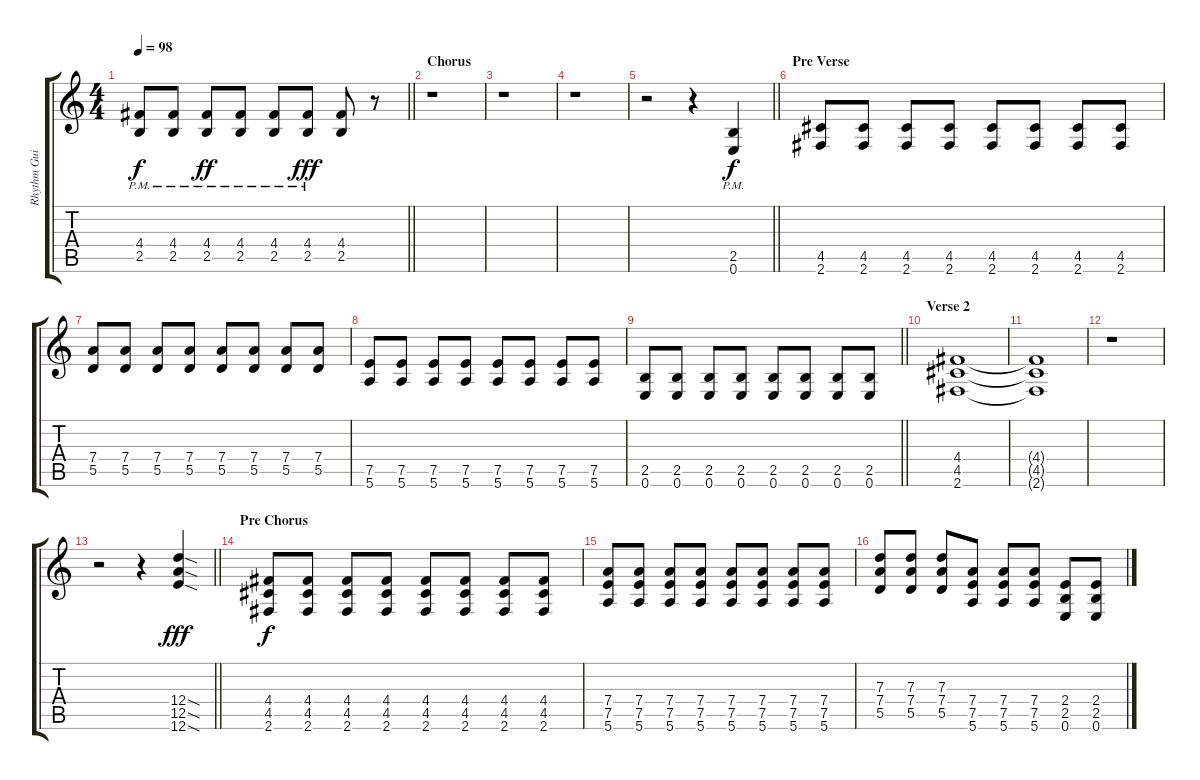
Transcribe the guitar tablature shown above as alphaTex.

\track ("Rhythm Guitar" "Rhythm Gui") {instrument overdrivenguitar}
\staff {score tabs}
\tuning (E4 B3 G3 D3 A2 E2) {hide}
\ts (4 4)
\tempo 98
\clef g2
\barLineRight lightlight
\ks c
(4.4{pm} 2.5{pm}).8{dy f} (4.4{pm} 2.5{pm}).8 (4.4{pm} 2.5{pm}).8{dy ff} (4.4{pm} 2.5{pm}).8 (4.4{pm} 2.5{pm}).8 (4.4{pm} 2.5{pm}).8{dy fff} (4.4 2.5).8 r.8 |
\section ("" "Chorus")
r.1 |
r.1 |
r.1 |
\barLineRight lightlight
r.2 r.4 (2.5{pm} 0.6{pm}).4{dy f} |
\section ("" "Pre Verse")
(4.5 2.6).8 (4.5 2.6).8 (4.5 2.6).8 (4.5 2.6).8 (4.5 2.6).8 (4.5 2.6).8 (4.5 2.6).8 (4.5 2.6).8 |
(7.4 5.5).8 (7.4 5.5).8 (7.4 5.5).8 (7.4 5.5).8 (7.4 5.5).8 (7.4 5.5).8 (7.4 5.5).8 (7.4 5.5).8 |
(7.5 5.6).8 (7.5 5.6).8 (7.5 5.6).8 (7.5 5.6).8 (7.5 5.6).8 (7.5 5.6).8 (7.5 5.6).8 (7.5 5.6).8 |
\barLineRight lightlight
(2.5 0.6).8 (2.5 0.6).8 (2.5 0.6).8 (2.5 0.6).8 (2.5 0.6).8 (2.5 0.6).8 (2.5 0.6).8 (2.5 0.6).8 |
\section ("" "Verse 2")
(4.4 4.5 2.6).1{volume 0} |
(4.4{t} 4.5{t} 2.6{t}).1 |
r.1 |
\barLineRight lightlight
r.2{volume 14} r.4 (12.4{sod} 12.5{sod} 12.6{sod}).4{dy fff} |
\section ("" "Pre Chorus")
(4.4 4.5 2.6).8{dy f} (4.4 4.5 2.6).8 (4.4 4.5 2.6).8 (4.4 4.5 2.6).8 (4.4 4.5 2.6).8 (4.4 4.5 2.6).8 (4.4 4.5 2.6).8 (4.4 4.5 2.6).8 |
(7.4 7.5 5.6).8 (7.4 7.5 5.6).8 (7.4 7.5 5.6).8 (7.4 7.5 5.6).8 (7.4 7.5 5.6).8 (7.4 7.5 5.6).8 (7.4 7.5 5.6).8 (7.4 7.5 5.6).8 |
(7.3 7.4 5.5).8 (7.3 7.4 5.5).8 (7.3 7.4 5.5).8 (7.4 7.5 5.6).8 (7.4 7.5 5.6).8 (7.4 7.5 5.6).8 (2.4 2.5 0.6).8 (2.4 2.5 0.6).8
